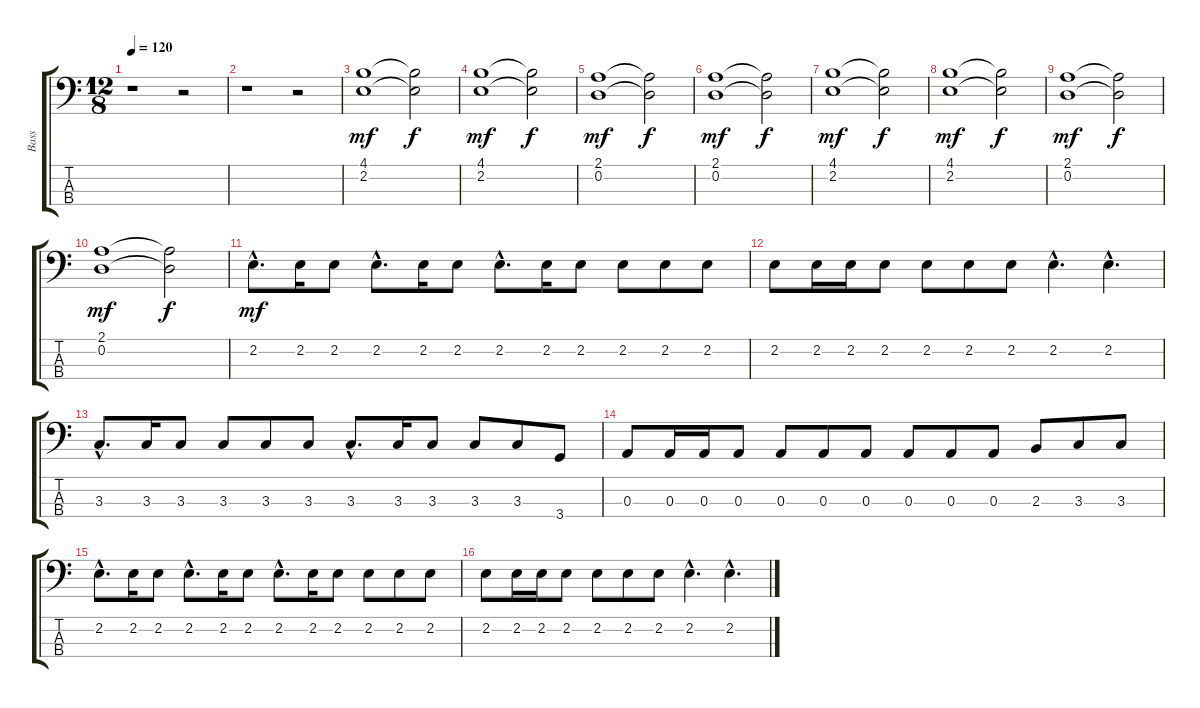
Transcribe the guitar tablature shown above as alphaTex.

\track ("Bass" "Bass") {instrument contrabass}
\staff {score tabs}
\tuning (G2 D2 A1 E1) {hide}
\ts (12 8)
\tempo 120
\clef f4
\ks c
r.1{dy mf instrument contrabass} r.2 |
r.1 r.2 |
(4.1 2.2).1 (4.1{t} 2.2{t}).2{dy f} |
(4.1 2.2).1{dy mf} (4.1{t} 2.2{t}).2{dy f} |
(2.1 0.2).1{dy mf} (2.1{t} 0.2{t}).2{dy f} |
(2.1 0.2).1{dy mf} (2.1{t} 0.2{t}).2{dy f} |
(4.1 2.2).1{dy mf} (4.1{t} 2.2{t}).2{dy f} |
(4.1 2.2).1{dy mf} (4.1{t} 2.2{t}).2{dy f} |
(2.1 0.2).1{dy mf} (2.1{t} 0.2{t}).2{dy f} |
(2.1 0.2).1{dy mf} (2.1{t} 0.2{t}).2{dy f} |
2.2{hac}.8{d dy mf instrument electricbassfinger} 2.2.16 2.2.8 2.2{hac}.8{d} 2.2.16 2.2.8 2.2{hac}.8{d} 2.2.16 2.2.8 2.2.8 2.2.8 2.2.8 |
2.2.8 2.2.16 2.2.16 2.2.8 2.2.8 2.2.8 2.2.8 2.2{hac}.4{d} 2.2{hac}.4{d} |
3.3{hac}.8{d} 3.3.16 3.3.8 3.3.8 3.3.8 3.3.8 3.3{hac}.8{d} 3.3.16 3.3.8 3.3.8 3.3.8 3.4.8 |
0.3.8 0.3.16 0.3.16 0.3.8 0.3.8 0.3.8 0.3.8 0.3.8 0.3.8 0.3.8 2.3.8 3.3.8 3.3.8 |
2.2{hac}.8{d} 2.2.16 2.2.8 2.2{hac}.8{d} 2.2.16 2.2.8 2.2{hac}.8{d} 2.2.16 2.2.8 2.2.8 2.2.8 2.2.8 |
2.2.8 2.2.16 2.2.16 2.2.8 2.2.8 2.2.8 2.2.8 2.2{hac}.4{d} 2.2{hac}.4{d}
